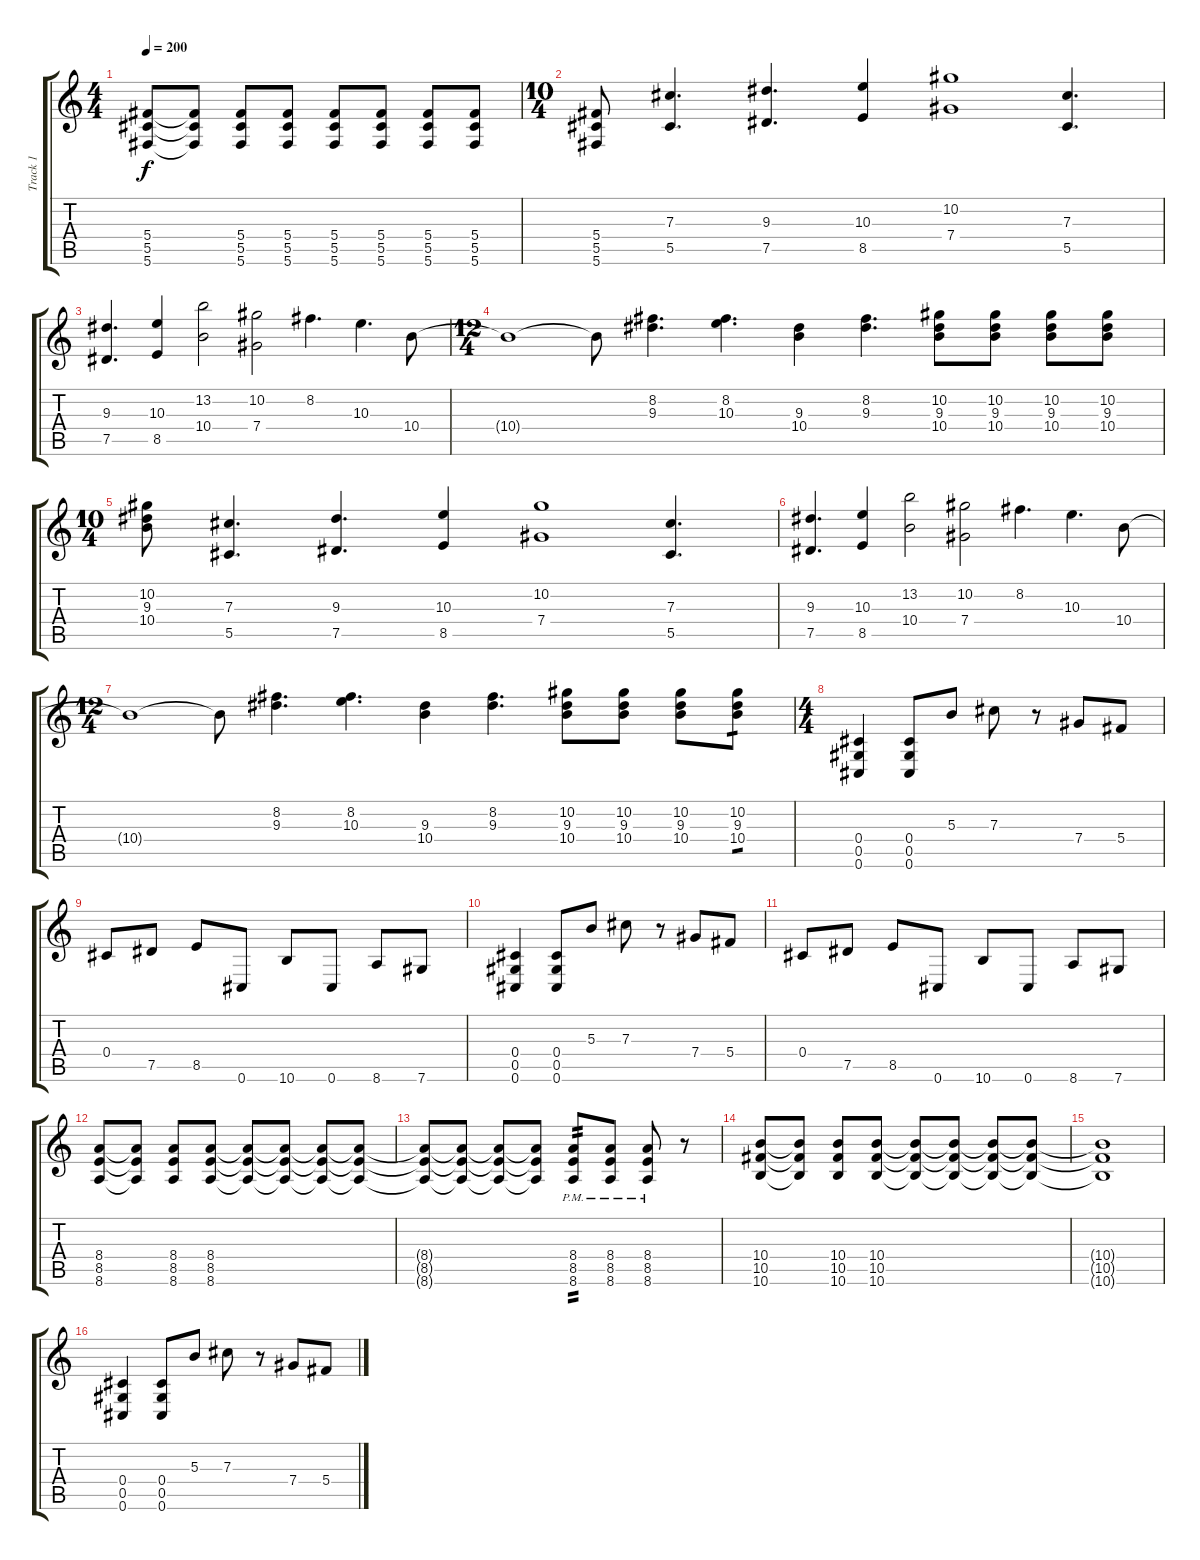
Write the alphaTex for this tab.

\track ("Track 1" "Track 1") {instrument distortionguitar}
\staff {score tabs}
\tuning (Eb4 Bb3 Gb3 Db3 Ab2 Db2) {hide}
\ts (4 4)
\tempo 200
\clef g2
\ks c
(5.4 5.5 5.6).8{dy f} (5.4{t} 5.5{t} 5.6{t}).8 (5.4 5.5 5.6).8 (5.4 5.5 5.6).8 (5.4 5.5 5.6).8 (5.4 5.5 5.6).8 (5.4 5.5 5.6).8 (5.4 5.5 5.6).8 |
\ts (10 4)
(5.4 5.5 5.6).8 (7.3 5.5).4{d} (9.3 7.5).4{d} (10.3 8.5).4 (10.2 7.4).1 (7.3 5.5).4{d} |
(9.3 7.5).4{d} (10.3 8.5).4 (13.2 10.4).2 (10.2 7.4).2 8.2.4{d} 10.3.4{d} 10.4.8 |
\ts (12 4)
10.4{t}.1 10.4{t}.8 (8.2 9.3).4{d} (8.2 10.3).4{d} (9.3 10.4).4 (8.2 9.3).4{d} (10.2 9.3 10.4).8 (10.2 9.3 10.4).8 (10.2 9.3 10.4).8 (10.2 9.3 10.4).8 |
\ts (10 4)
(10.2 9.3 10.4).8 (7.3 5.5).4{d} (9.3 7.5).4{d} (10.3 8.5).4 (10.2 7.4).1 (7.3 5.5).4{d} |
(9.3 7.5).4{d} (10.3 8.5).4 (13.2 10.4).2 (10.2 7.4).2 8.2.4{d} 10.3.4{d} 10.4.8 |
\ts (12 4)
10.4{t}.1 10.4{t}.8 (8.2 9.3).4{d} (8.2 10.3).4{d} (9.3 10.4).4 (8.2 9.3).4{d} (10.2 9.3 10.4).8 (10.2 9.3 10.4).8 (10.2 9.3 10.4).8 (10.2 9.3 10.4).8{tp 1} |
\ts (4 4)
(0.4 0.5 0.6).4 (0.4 0.5 0.6).8 5.3.8 7.3.8 r.8 7.4.8 5.4.8 |
0.4.8 7.5.8 8.5.8 0.6.8 10.6.8 0.6.8 8.6.8 7.6.8 |
(0.4 0.5 0.6).4 (0.4 0.5 0.6).8 5.3.8 7.3.8 r.8 7.4.8 5.4.8 |
0.4.8 7.5.8 8.5.8 0.6.8 10.6.8 0.6.8 8.6.8 7.6.8 |
(8.4 8.5 8.6).8 (8.4{t} 8.5{t} 8.6{t}).8 (8.4 8.5 8.6).8 (8.4 8.5 8.6).8 (8.4{t} 8.5{t} 8.6{t}).8 (8.4{t} 8.5{t} 8.6{t}).8 (8.4{t} 8.5{t} 8.6{t}).8 (8.4{t} 8.5{t} 8.6{t}).8 |
(8.4{t} 8.5{t} 8.6{t}).8 (8.4{t} 8.5{t} 8.6{t}).8 (8.4{t} 8.5{t} 8.6{t}).8 (8.4{t} 8.5{t} 8.6{t}).8 (8.4{pm} 8.5 8.6).8{tp 2} (8.4{pm} 8.5 8.6).8 (8.4{pm} 8.5 8.6).8 r.8 |
(10.4 10.5 10.6).8 (10.4{t} 10.5{t} 10.6{t}).8 (10.4 10.5 10.6).8 (10.4 10.5 10.6).8 (10.4{t} 10.5{t} 10.6{t}).8 (10.4{t} 10.5{t} 10.6{t}).8 (10.4{t} 10.5{t} 10.6{t}).8 (10.4{t} 10.5{t} 10.6{t}).8 |
(10.4{t} 10.5{t} 10.6{t}).1 |
(0.4 0.5 0.6).4 (0.4 0.5 0.6).8 5.3.8 7.3.8 r.8 7.4.8 5.4.8
